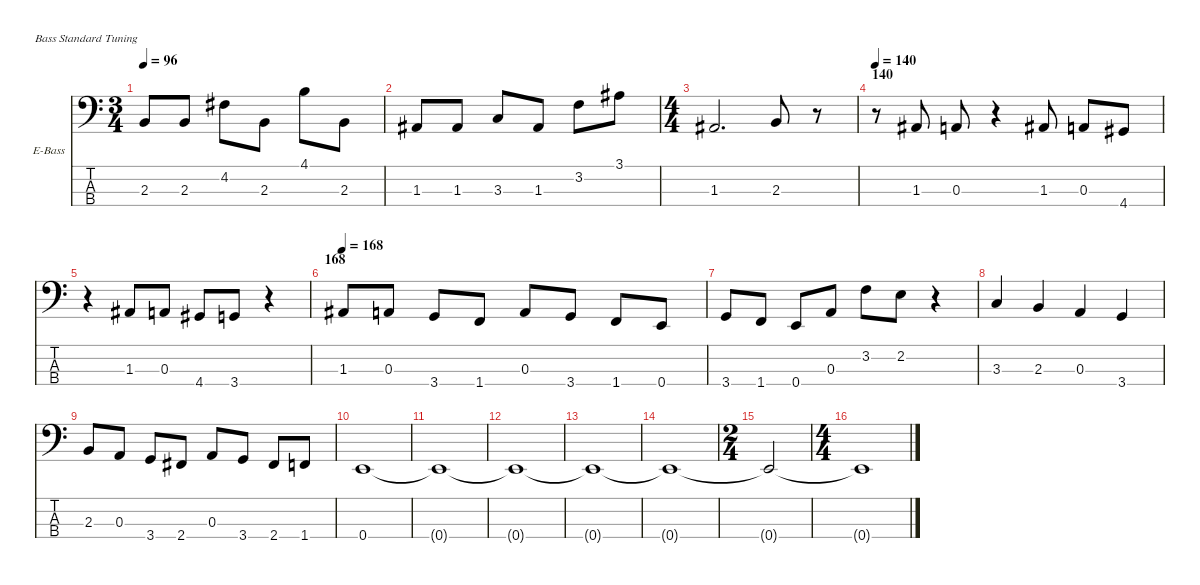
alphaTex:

\hideDynamics
\bracketExtendMode nobrackets
\firstSystemTrackNameOrientation horizontal
\otherSystemsTrackNameOrientation horizontal
\track ("Bass" "E-Bass") {instrument electricbasspick}
\staff {score tabs}
\tuning (G2 D2 A1 E1)
\ts (3 4)
\tempo 96
\clef f4
\ks c
2.3.8{dy fff} 2.3.8 4.2{acc #}.8 2.3.8 4.1.8 2.3.8 |
1.3{acc #}.8 1.3{acc #}.8 3.3.8 1.3{acc #}.8 3.2.8 3.1{acc #}.8 |
\ts (4 4)
1.3{acc #}.2{d} 2.3.8 r.8 |
\section ("" "140")
\tempo 140
r.8 1.3{acc #}.8 0.3.8 r.4 1.3{acc #}.8 0.3.8 4.4{acc #}.8 |
r.4 1.3{acc #}.8 0.3.8 4.4{acc #}.8 3.4.8 r.4 |
\section ("" "168")
\tempo 168
1.3{acc #}.8 0.3.8 3.4.8 1.4.8 0.3.8 3.4.8 1.4.8 0.4.8 |
3.4.8 1.4.8 0.4.8 0.3.8 3.2.8 2.2.8 r.4 |
3.3.4 2.3.4 0.3.4 3.4.4 |
2.3.8 0.3.8 3.4.8 2.4{acc #}.8 0.3.8 3.4.8 2.4{acc #}.8 1.4.8 |
0.4.1 |
0.4{t}.1{dy f} |
0.4{t}.1 |
0.4{t}.1 |
0.4{t}.1 |
\ts (2 4)
0.4{t}.2 |
\ts (4 4)
0.4{t}.1
